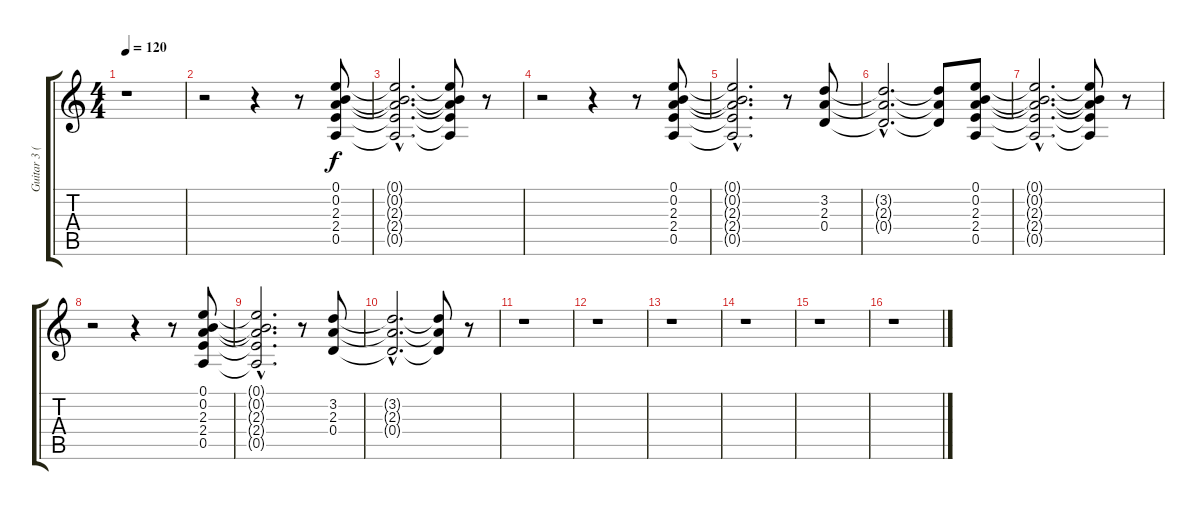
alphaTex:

\track ("Guitar 3 (w/wah)" "Guitar 3 (") {instrument distortionguitar}
\staff {score tabs}
\tuning (E4 B3 G3 D3 A2 E2) {hide}
\ts (4 4)
\tempo 120
\clef g2
\ks c
r.1{dy f instrument distortionguitar} |
r.2 r.4 r.8 (0.1 0.2 2.3 2.4 0.5).8{balance 8 instrument distortionguitar} |
(0.1{hac t} 0.2{hac t} 2.3{hac t} 2.4{hac t} 0.5{hac t}).2{d} (0.1{t} 0.2{t} 2.3{t} 2.4{t} 0.5{t}).8 r.8 |
r.2 r.4 r.8 (0.1 0.2 2.3 2.4 0.5).8 |
(0.1{hac t} 0.2{hac t} 2.3{hac t} 2.4{hac t} 0.5{hac t}).2{d} r.8 (3.2 2.3 0.4).8 |
(3.2{hac t} 2.3{hac t} 0.4{hac t}).2{d} (3.2{t} 2.3{t} 0.4{t}).8 (0.1 0.2 2.3 2.4 0.5).8 |
(0.1{hac t} 0.2{hac t} 2.3{hac t} 2.4{hac t} 0.5{hac t}).2{d} (0.1{t} 0.2{t} 2.3{t} 2.4{t} 0.5{t}).8 r.8 |
r.2 r.4 r.8 (0.1 0.2 2.3 2.4 0.5).8 |
(0.1{hac t} 0.2{hac t} 2.3{hac t} 2.4{hac t} 0.5{hac t}).2{d} r.8 (3.2 2.3 0.4).8 |
(3.2{hac t} 2.3{hac t} 0.4{hac t}).2{d} (3.2{t} 2.3{t} 0.4{t}).8 r.8 |
r.1 |
r.1 |
r.1 |
r.1 |
r.1 |
r.1
